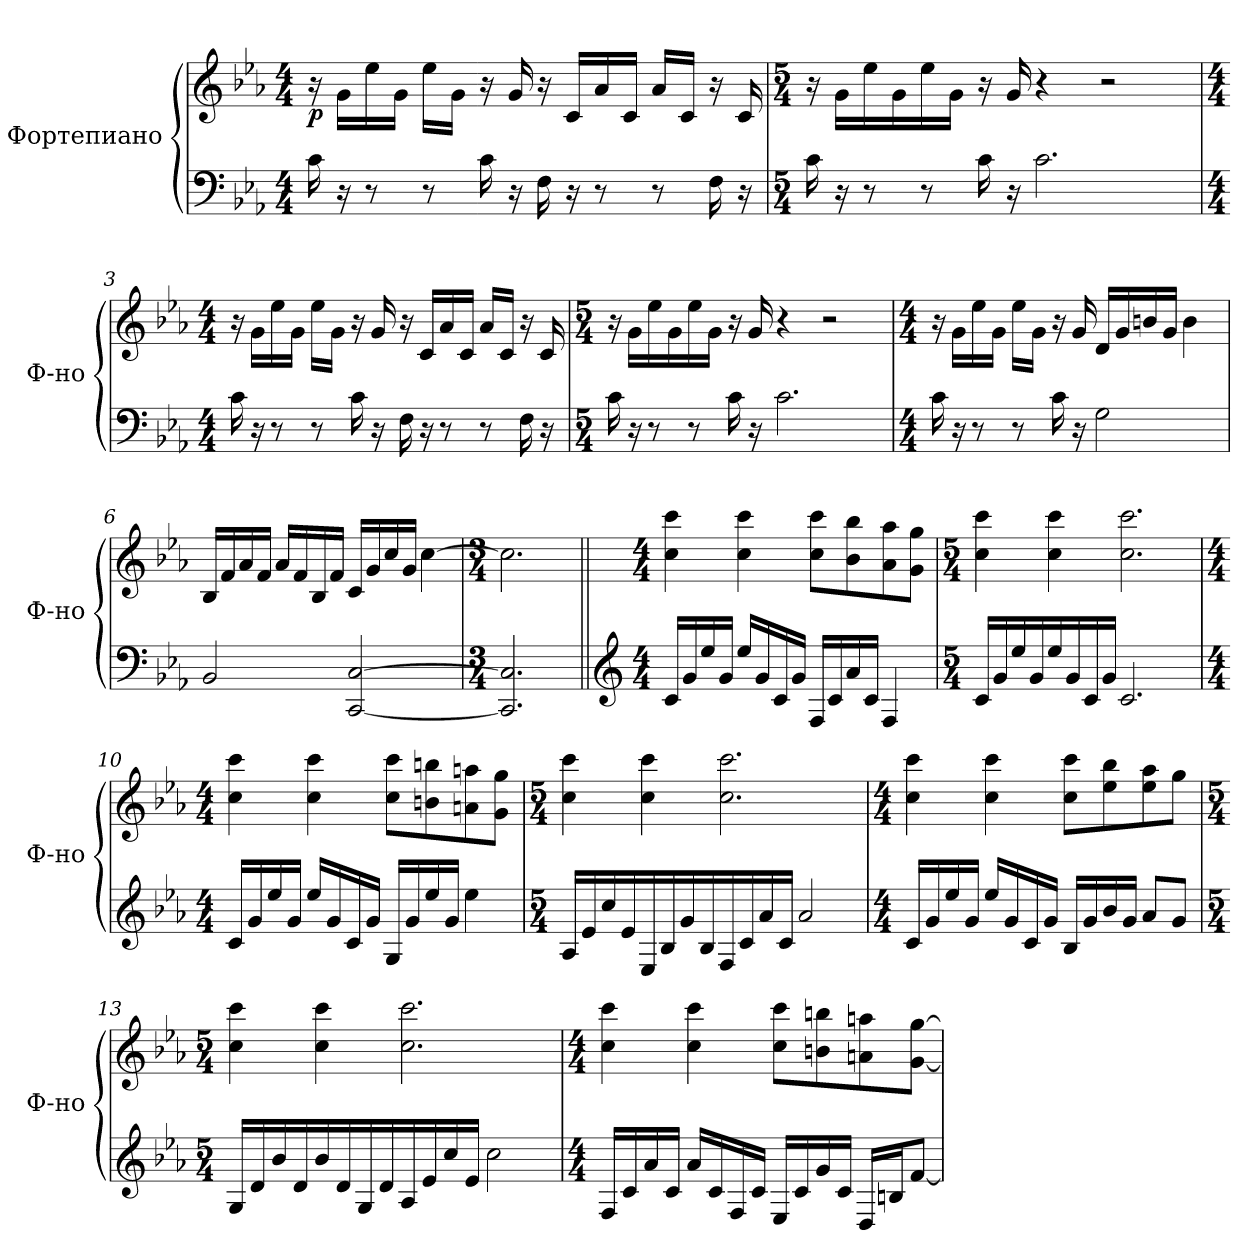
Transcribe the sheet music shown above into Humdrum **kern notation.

**kern	**kern	**dynam
*part1	*part1	*part1
*staff2	*staff1	*staff1/2
*I"Фортепиано	*	*
*I'Ф-но	*	*
*clefF4	*clefG2	*
*k[b-e-a-]	*k[b-e-a-]	*
*M4/4	*M4/4	*
=1	=1	=1
!	!	!LO:DY:b
16c\	16r	p
16r	16g\LL	.
8r	16ee-\	.
.	16g\JJ	.
8r	16ee-\LL	.
.	16g\JJ	.
16c\	16r	.
16r	16g/	.
16F\	16r	.
16r	16c/LL	.
8r	16a-/	.
.	16c/JJ	.
8r	16a-/LL	.
.	16c/JJ	.
16F\	16r	.
16r	16c/	.
=2	=2	=2
*M5/4	*M5/4	*
16c\	16r	.
16r	16g\LL	.
8r	16ee-\	.
.	16g\	.
8r	16ee-\	.
.	16g\JJ	.
16c\	16r	.
16r	16g/	.
2.c\	4r	.
.	2r	.
!!LO:LB:g=z
=3	=3	=3
*M4/4	*M4/4	*
16c\	16r	.
16r	16g\LL	.
8r	16ee-\	.
.	16g\JJ	.
8r	16ee-\LL	.
.	16g\JJ	.
16c\	16r	.
16r	16g/	.
16F\	16r	.
16r	16c/LL	.
8r	16a-/	.
.	16c/JJ	.
8r	16a-/LL	.
.	16c/JJ	.
16F\	16r	.
16r	16c/	.
=4	=4	=4
*M5/4	*M5/4	*
16c\	16r	.
16r	16g\LL	.
8r	16ee-\	.
.	16g\	.
8r	16ee-\	.
.	16g\JJ	.
16c\	16r	.
16r	16g/	.
2.c\	4r	.
.	2r	.
!!LO:LB:g=z
=5	=5	=5
*M4/4	*M4/4	*
16c\	16r	.
16r	16g\LL	.
8r	16ee-\	.
.	16g\JJ	.
8r	16ee-\LL	.
.	16g\JJ	.
16c\	16r	.
16r	16g/	.
2G\	16d/LL	.
.	16g/	.
.	16bn/	.
.	16g/JJ	.
.	4b\	.
=6	=6	=6
2BB-/	16B-/LL	.
.	16f/	.
.	16a-/	.
.	16f/JJ	.
.	16a-/LL	.
.	16f/	.
.	16B-/	.
.	16f/JJ	.
[2CC/ [2C/	16c/LL	.
.	16g/	.
.	16cc/	.
.	16g/JJ	.
.	[4cc\	.
=7	=7	=7
*M3/4	*M3/4	*
2.CC/] 2.C/]	2.cc\]	.
!!LO:LB:g=z
=8||	=8||	=8||
*clefG2	*	*
*M4/4	*M4/4	*
16c/LL	4cc\ 4ccc\	.
16g/	.	.
16ee-/	.	.
16g/JJ	.	.
16ee-/LL	4cc\ 4ccc\	.
16g/	.	.
16c/	.	.
16g/JJ	.	.
16F/LL	8cc\ 8ccc\L	.
16c/	.	.
16a-/	8b-\ 8bb-\	.
16c/JJ	.	.
4F/	8a-\ 8aa-\	.
.	8g\ 8gg\J	.
=9	=9	=9
*M5/4	*M5/4	*
16c/LL	4cc\ 4ccc\	.
16g/	.	.
16ee-/	.	.
16g/	.	.
16ee-/	4cc\ 4ccc\	.
16g/	.	.
16c/	.	.
16g/JJ	.	.
2.c/	2.cc\ 2.ccc\	.
=10	=10	=10
*M4/4	*M4/4	*
16c/LL	4cc\ 4ccc\	.
16g/	.	.
16ee-/	.	.
16g/JJ	.	.
16ee-/LL	4cc\ 4ccc\	.
16g/	.	.
16c/	.	.
16g/JJ	.	.
16G/LL	8cc\ 8ccc\L	.
16g/	.	.
16ee-/	8bn\ 8bbn\	.
16g/JJ	.	.
4ee-\	8an\ 8aan\	.
.	8g\ 8gg\J	.
!!LO:LB:g=z
=11	=11	=11
*M5/4	*M5/4	*
16A-/LL	4cc\ 4ccc\	.
16e-/	.	.
16cc/	.	.
16e-/	.	.
16E-/	4cc\ 4ccc\	.
16B-/	.	.
16g/	.	.
16B-/	.	.
16F/	2.cc\ 2.ccc\	.
16c/	.	.
16a-/	.	.
16c/JJ	.	.
2a-/	.	.
=12	=12	=12
*M4/4	*M4/4	*
16c/LL	4cc\ 4ccc\	.
16g/	.	.
16ee-/	.	.
16g/JJ	.	.
16ee-/LL	4cc\ 4ccc\	.
16g/	.	.
16c/	.	.
16g/JJ	.	.
16B-/LL	8cc\ 8ccc\L	.
16g/	.	.
16b-/	8ee-\ 8bb-\	.
16g/JJ	.	.
8a-/L	8ee-\ 8aa-\	.
8g/J	8gg\J	.
!!LO:PB:g=z
=13	=13	=13
*M5/4	*M5/4	*
16G/LL	4cc\ 4ccc\	.
16d/	.	.
16b-/	.	.
16d/	.	.
16b-/	4cc\ 4ccc\	.
16d/	.	.
16G/	.	.
16d/	.	.
16A-/	2.cc\ 2.ccc\	.
16e-/	.	.
16cc/	.	.
16e-/JJ	.	.
2cc\	.	.
=14	=14	=14
*M4/4	*M4/4	*
16F/LL	4cc\ 4ccc\	.
16c/	.	.
16a-/	.	.
16c/JJ	.	.
16a-/LL	4cc\ 4ccc\	.
16c/	.	.
16F/	.	.
16c/JJ	.	.
16E-/LL	8cc\ 8ccc\L	.
16c/	.	.
16g/	8bn\ 8bbn\	.
16c/JJ	.	.
16D/LL	8an\ 8aan\	.
16Bn/J	.	.
[8f/J	[8g\ [8gg\J	.
=	=	=
*-	*-	*-
